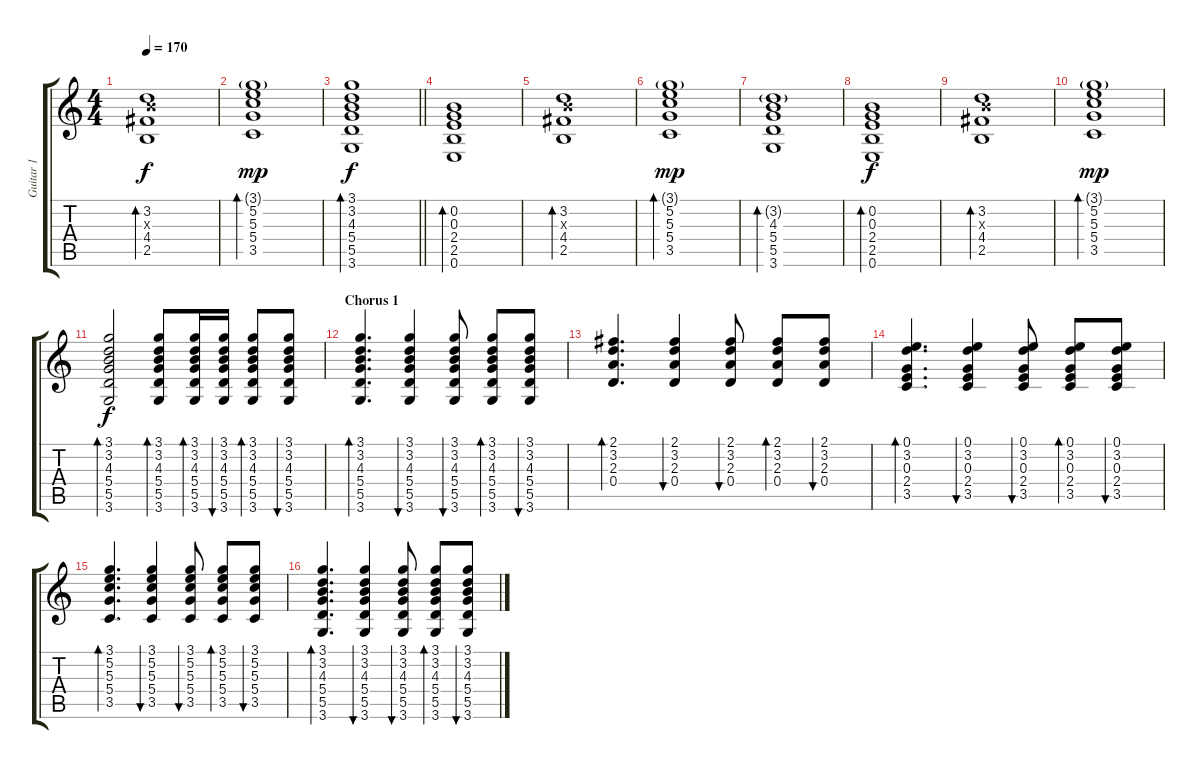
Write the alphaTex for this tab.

\track ("Guitar 1" "Guitar 1") {instrument electricguitarclean}
\staff {score tabs}
\tuning (E4 B3 G3 D3 A2 E2) {hide}
\ts (4 4)
\tempo 170
\clef g2
\ks c
(3.2 4.3{x} 4.4 2.5).1{bd 30 dy f} |
(3.1{g} 5.2 5.3 5.4 3.5).1{bd 30 dy mp} |
\barLineRight lightlight
(3.1 3.2 4.3 5.4 5.5 3.6).1{bd 30 dy f} |
(0.2 0.3 2.4 2.5 0.6).1{bd 30} |
(3.2 4.3{x} 4.4 2.5).1{bd 30} |
(3.1{g} 5.2 5.3 5.4 3.5).1{bd 30 dy mp} |
(3.2{g} 4.3 5.4 5.5 3.6).1{bd 30} |
(0.2 0.3 2.4 2.5 0.6).1{bd 30 dy f} |
(3.2 4.3{x} 4.4 2.5).1{bd 30} |
(3.1{g} 5.2 5.3 5.4 3.5).1{bd 30 dy mp} |
(3.1 3.2 4.3 5.4 5.5 3.6).2{bd 30 dy f} (3.1 3.2 4.3 5.4 5.5 3.6).8{bd 30} (3.1 3.2 4.3 5.4 5.5 3.6).16{bd 30} (3.1 3.2 4.3 5.4 5.5 3.6).16{bu 30} (3.1 3.2 4.3 5.4 5.5 3.6).8{bd 30} (3.1 3.2 4.3 5.4 5.5 3.6).8{bu 30} |
\section ("" "Chorus 1")
(3.1 3.2 4.3 5.4 5.5 3.6).4{d bd 30} (3.1 3.2 4.3 5.4 5.5 3.6).4{bu 30} (3.1 3.2 4.3 5.4 5.5 3.6).8{bu 30} (3.1 3.2 4.3 5.4 5.5 3.6).8{bd 30} (3.1 3.2 4.3 5.4 5.5 3.6).8{bu 30} |
(2.1 3.2 2.3 0.4).4{d bd 30} (2.1 3.2 2.3 0.4).4{bu 30} (2.1 3.2 2.3 0.4).8{bu 30} (2.1 3.2 2.3 0.4).8{bd 30} (2.1 3.2 2.3 0.4).8{bu 30} |
(0.1 3.2 0.3 2.4 3.5).4{d bd 30} (0.1 3.2 0.3 2.4 3.5).4{bu 30} (0.1 3.2 0.3 2.4 3.5).8{bu 30} (0.1 3.2 0.3 2.4 3.5).8{bd 30} (0.1 3.2 0.3 2.4 3.5).8{bu 30} |
(3.1 5.2 5.3 5.4 3.5).4{d bd 30} (3.1 5.2 5.3 5.4 3.5).4{bu 30} (3.1 5.2 5.3 5.4 3.5).8{bu 30} (3.1 5.2 5.3 5.4 3.5).8{bd 30} (3.1 5.2 5.3 5.4 3.5).8{bu 30} |
(3.1 3.2 4.3 5.4 5.5 3.6).4{d bd 30} (3.1 3.2 4.3 5.4 5.5 3.6).4{bu 30} (3.1 3.2 4.3 5.4 5.5 3.6).8{bu 30} (3.1 3.2 4.3 5.4 5.5 3.6).8{bd 30} (3.1 3.2 4.3 5.4 5.5 3.6).8{bu 30}
